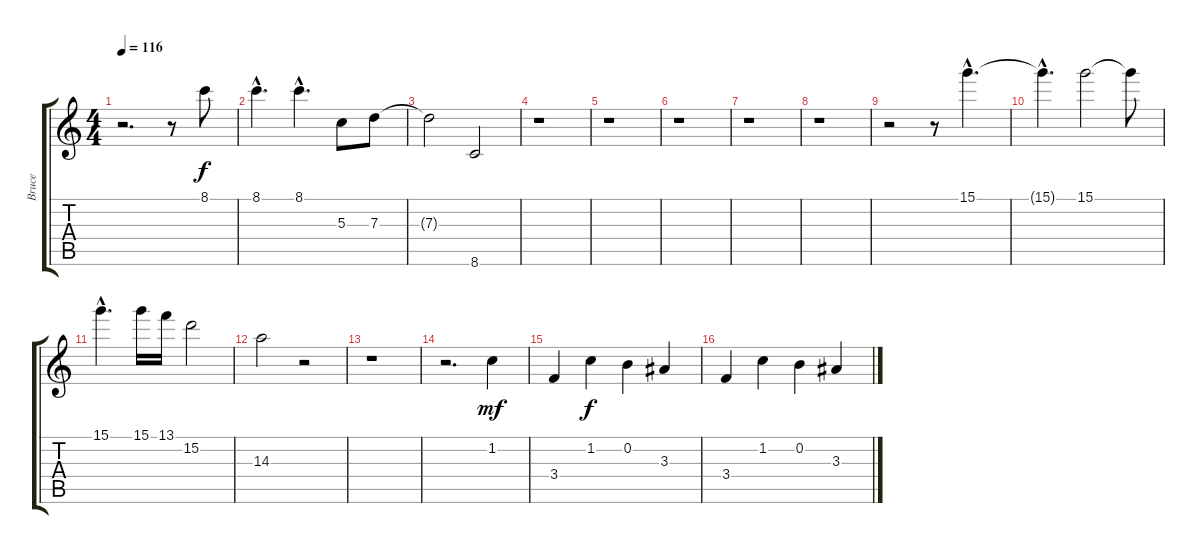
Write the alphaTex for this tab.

\track ("Bruce" "Bruce") {instrument overdrivenguitar}
\staff {score tabs}
\tuning (E4 B3 G3 D3 A2 E2) {hide}
\ts (4 4)
\tempo 116
\clef g2
\ks c
r.2{d dy f} r.8 8.1.8 |
8.1{hac}.4{d} 8.1{hac}.4{d} 5.3.8 7.3.8 |
7.3{t}.2 8.6.2 |
r.1 |
r.1 |
r.1 |
r.1 |
r.1 |
r.2 r.8 15.1{hac}.4{d} |
15.1{hac t}.4{d} 15.1.2 15.1{t}.8 |
15.1{hac}.4{d} 15.1.16 13.1.16 15.2.2 |
14.3.2 r.2 |
r.1 |
r.2{d} 1.2.4{dy mf} |
3.4.4 1.2.4{dy f} 0.2.4 3.3.4 |
3.4.4 1.2.4 0.2.4 3.3.4
